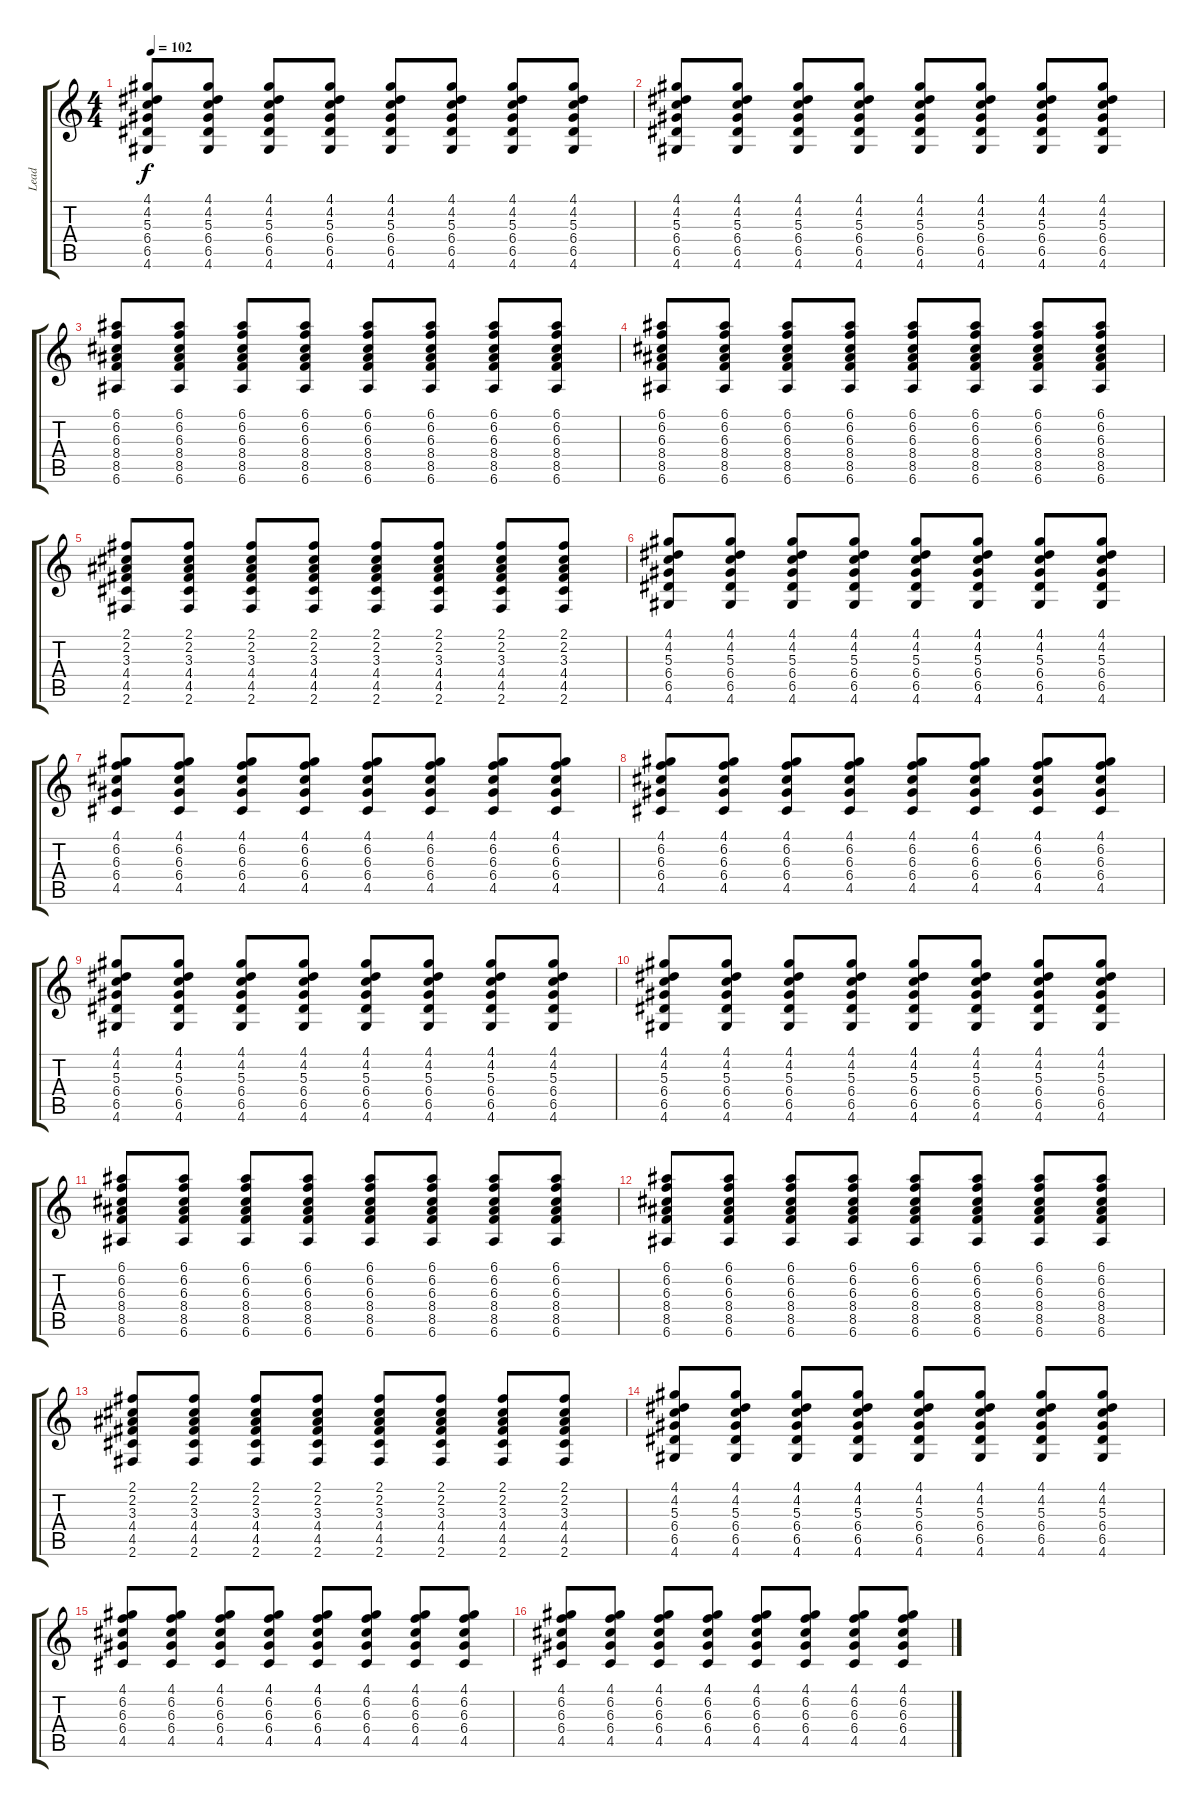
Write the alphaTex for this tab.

\track ("Lead" "Lead") {instrument overdrivenguitar}
\staff {score tabs}
\tuning (E4 B3 G3 D3 A2 E2) {hide}
\ts (4 4)
\tempo 102
\clef g2
\ks c
(4.1 4.2 5.3 6.4 6.5 4.6).8{dy f} (4.1 4.2 5.3 6.4 6.5 4.6).8 (4.1 4.2 5.3 6.4 6.5 4.6).8 (4.1 4.2 5.3 6.4 6.5 4.6).8 (4.1 4.2 5.3 6.4 6.5 4.6).8 (4.1 4.2 5.3 6.4 6.5 4.6).8 (4.1 4.2 5.3 6.4 6.5 4.6).8 (4.1 4.2 5.3 6.4 6.5 4.6).8 |
(4.1 4.2 5.3 6.4 6.5 4.6).8 (4.1 4.2 5.3 6.4 6.5 4.6).8 (4.1 4.2 5.3 6.4 6.5 4.6).8 (4.1 4.2 5.3 6.4 6.5 4.6).8 (4.1 4.2 5.3 6.4 6.5 4.6).8 (4.1 4.2 5.3 6.4 6.5 4.6).8 (4.1 4.2 5.3 6.4 6.5 4.6).8 (4.1 4.2 5.3 6.4 6.5 4.6).8 |
(6.1 6.2 6.3 8.4 8.5 6.6).8 (6.1 6.2 6.3 8.4 8.5 6.6).8 (6.1 6.2 6.3 8.4 8.5 6.6).8 (6.1 6.2 6.3 8.4 8.5 6.6).8 (6.1 6.2 6.3 8.4 8.5 6.6).8 (6.1 6.2 6.3 8.4 8.5 6.6).8 (6.1 6.2 6.3 8.4 8.5 6.6).8 (6.1 6.2 6.3 8.4 8.5 6.6).8 |
(6.1 6.2 6.3 8.4 8.5 6.6).8 (6.1 6.2 6.3 8.4 8.5 6.6).8 (6.1 6.2 6.3 8.4 8.5 6.6).8 (6.1 6.2 6.3 8.4 8.5 6.6).8 (6.1 6.2 6.3 8.4 8.5 6.6).8 (6.1 6.2 6.3 8.4 8.5 6.6).8 (6.1 6.2 6.3 8.4 8.5 6.6).8 (6.1 6.2 6.3 8.4 8.5 6.6).8 |
(2.1 2.2 3.3 4.4 4.5 2.6).8 (2.1 2.2 3.3 4.4 4.5 2.6).8 (2.1 2.2 3.3 4.4 4.5 2.6).8 (2.1 2.2 3.3 4.4 4.5 2.6).8 (2.1 2.2 3.3 4.4 4.5 2.6).8 (2.1 2.2 3.3 4.4 4.5 2.6).8 (2.1 2.2 3.3 4.4 4.5 2.6).8 (2.1 2.2 3.3 4.4 4.5 2.6).8 |
(4.1 4.2 5.3 6.4 6.5 4.6).8 (4.1 4.2 5.3 6.4 6.5 4.6).8 (4.1 4.2 5.3 6.4 6.5 4.6).8 (4.1 4.2 5.3 6.4 6.5 4.6).8 (4.1 4.2 5.3 6.4 6.5 4.6).8 (4.1 4.2 5.3 6.4 6.5 4.6).8 (4.1 4.2 5.3 6.4 6.5 4.6).8 (4.1 4.2 5.3 6.4 6.5 4.6).8 |
(4.1 6.2 6.3 6.4 4.5).8 (4.1 6.2 6.3 6.4 4.5).8 (4.1 6.2 6.3 6.4 4.5).8 (4.1 6.2 6.3 6.4 4.5).8 (4.1 6.2 6.3 6.4 4.5).8 (4.1 6.2 6.3 6.4 4.5).8 (4.1 6.2 6.3 6.4 4.5).8 (4.1 6.2 6.3 6.4 4.5).8 |
(4.1 6.2 6.3 6.4 4.5).8 (4.1 6.2 6.3 6.4 4.5).8 (4.1 6.2 6.3 6.4 4.5).8 (4.1 6.2 6.3 6.4 4.5).8 (4.1 6.2 6.3 6.4 4.5).8 (4.1 6.2 6.3 6.4 4.5).8 (4.1 6.2 6.3 6.4 4.5).8 (4.1 6.2 6.3 6.4 4.5).8 |
(4.1 4.2 5.3 6.4 6.5 4.6).8 (4.1 4.2 5.3 6.4 6.5 4.6).8 (4.1 4.2 5.3 6.4 6.5 4.6).8 (4.1 4.2 5.3 6.4 6.5 4.6).8 (4.1 4.2 5.3 6.4 6.5 4.6).8 (4.1 4.2 5.3 6.4 6.5 4.6).8 (4.1 4.2 5.3 6.4 6.5 4.6).8 (4.1 4.2 5.3 6.4 6.5 4.6).8 |
(4.1 4.2 5.3 6.4 6.5 4.6).8 (4.1 4.2 5.3 6.4 6.5 4.6).8 (4.1 4.2 5.3 6.4 6.5 4.6).8 (4.1 4.2 5.3 6.4 6.5 4.6).8 (4.1 4.2 5.3 6.4 6.5 4.6).8 (4.1 4.2 5.3 6.4 6.5 4.6).8 (4.1 4.2 5.3 6.4 6.5 4.6).8 (4.1 4.2 5.3 6.4 6.5 4.6).8 |
(6.1 6.2 6.3 8.4 8.5 6.6).8 (6.1 6.2 6.3 8.4 8.5 6.6).8 (6.1 6.2 6.3 8.4 8.5 6.6).8 (6.1 6.2 6.3 8.4 8.5 6.6).8 (6.1 6.2 6.3 8.4 8.5 6.6).8 (6.1 6.2 6.3 8.4 8.5 6.6).8 (6.1 6.2 6.3 8.4 8.5 6.6).8 (6.1 6.2 6.3 8.4 8.5 6.6).8 |
(6.1 6.2 6.3 8.4 8.5 6.6).8 (6.1 6.2 6.3 8.4 8.5 6.6).8 (6.1 6.2 6.3 8.4 8.5 6.6).8 (6.1 6.2 6.3 8.4 8.5 6.6).8 (6.1 6.2 6.3 8.4 8.5 6.6).8 (6.1 6.2 6.3 8.4 8.5 6.6).8 (6.1 6.2 6.3 8.4 8.5 6.6).8 (6.1 6.2 6.3 8.4 8.5 6.6).8 |
(2.1 2.2 3.3 4.4 4.5 2.6).8 (2.1 2.2 3.3 4.4 4.5 2.6).8 (2.1 2.2 3.3 4.4 4.5 2.6).8 (2.1 2.2 3.3 4.4 4.5 2.6).8 (2.1 2.2 3.3 4.4 4.5 2.6).8 (2.1 2.2 3.3 4.4 4.5 2.6).8 (2.1 2.2 3.3 4.4 4.5 2.6).8 (2.1 2.2 3.3 4.4 4.5 2.6).8 |
(4.1 4.2 5.3 6.4 6.5 4.6).8 (4.1 4.2 5.3 6.4 6.5 4.6).8 (4.1 4.2 5.3 6.4 6.5 4.6).8 (4.1 4.2 5.3 6.4 6.5 4.6).8 (4.1 4.2 5.3 6.4 6.5 4.6).8 (4.1 4.2 5.3 6.4 6.5 4.6).8 (4.1 4.2 5.3 6.4 6.5 4.6).8 (4.1 4.2 5.3 6.4 6.5 4.6).8 |
(4.1 6.2 6.3 6.4 4.5).8 (4.1 6.2 6.3 6.4 4.5).8 (4.1 6.2 6.3 6.4 4.5).8 (4.1 6.2 6.3 6.4 4.5).8 (4.1 6.2 6.3 6.4 4.5).8 (4.1 6.2 6.3 6.4 4.5).8 (4.1 6.2 6.3 6.4 4.5).8 (4.1 6.2 6.3 6.4 4.5).8 |
(4.1 6.2 6.3 6.4 4.5).8 (4.1 6.2 6.3 6.4 4.5).8 (4.1 6.2 6.3 6.4 4.5).8 (4.1 6.2 6.3 6.4 4.5).8 (4.1 6.2 6.3 6.4 4.5).8 (4.1 6.2 6.3 6.4 4.5).8 (4.1 6.2 6.3 6.4 4.5).8 (4.1 6.2 6.3 6.4 4.5).8
